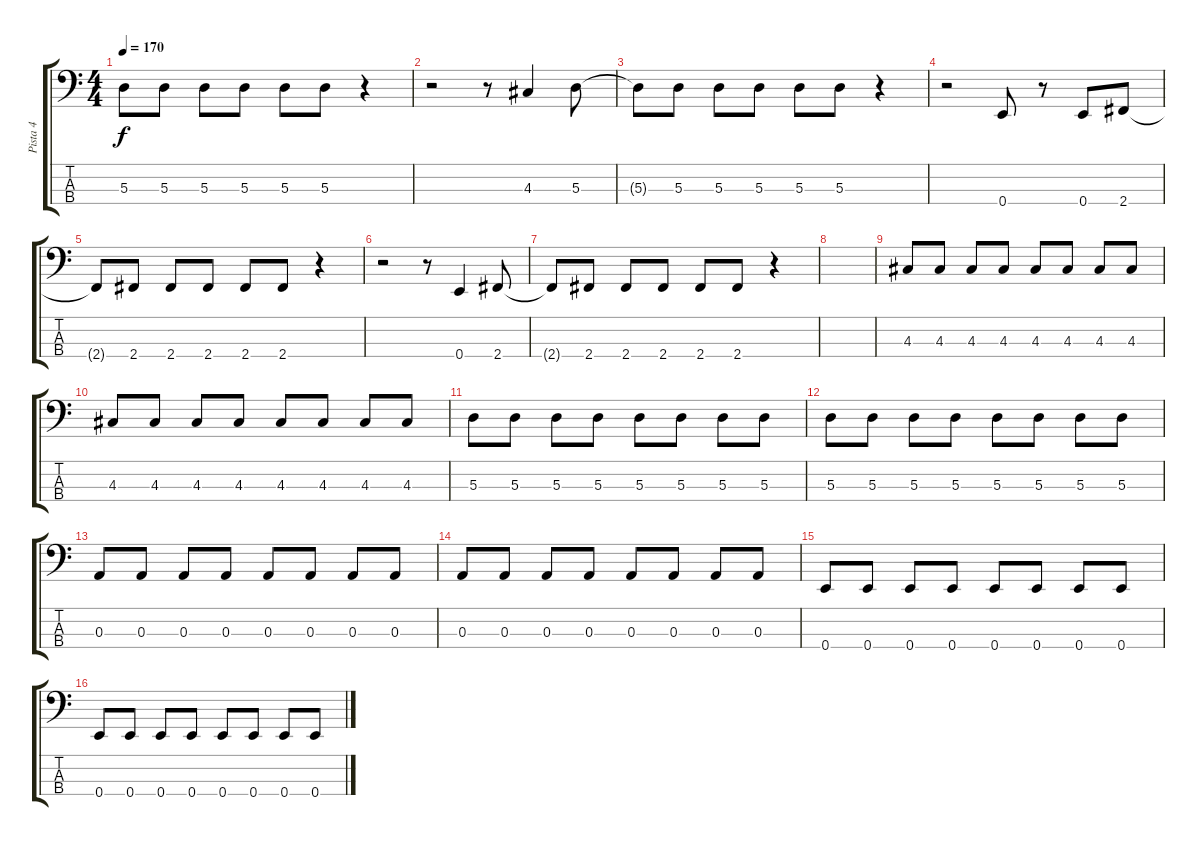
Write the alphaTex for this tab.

\track ("Pista 4" "Pista 4") {instrument electricbassfinger}
\staff {score tabs}
\tuning (G2 D2 A1 E1) {hide}
\ts (4 4)
\tempo 170
\clef f4
\ks c
5.3{t}.8{dy f} 5.3.8 5.3.8 5.3.8 5.3.8 5.3.8 r.4 |
r.2 r.8 4.3.4 5.3.8 |
5.3{t}.8 5.3.8 5.3.8 5.3.8 5.3.8 5.3.8 r.4 |
r.2 0.4.8 r.8 0.4.8 2.4.8 |
2.4{t}.8 2.4.8 2.4.8 2.4.8 2.4.8 2.4.8 r.4 |
r.2 r.8 0.4.4 2.4.8 |
2.4{t}.8 2.4.8 2.4.8 2.4.8 2.4.8 2.4.8 r.4 |
|
4.3.8 4.3.8 4.3.8 4.3.8 4.3.8 4.3.8 4.3.8 4.3.8 |
4.3.8 4.3.8 4.3.8 4.3.8 4.3.8 4.3.8 4.3.8 4.3.8 |
5.3.8 5.3.8 5.3.8 5.3.8 5.3.8 5.3.8 5.3.8 5.3.8 |
5.3.8 5.3.8 5.3.8 5.3.8 5.3.8 5.3.8 5.3.8 5.3.8 |
0.3.8 0.3.8 0.3.8 0.3.8 0.3.8 0.3.8 0.3.8 0.3.8 |
0.3.8 0.3.8 0.3.8 0.3.8 0.3.8 0.3.8 0.3.8 0.3.8 |
0.4.8 0.4.8 0.4.8 0.4.8 0.4.8 0.4.8 0.4.8 0.4.8 |
0.4.8 0.4.8 0.4.8 0.4.8 0.4.8 0.4.8 0.4.8 0.4.8
